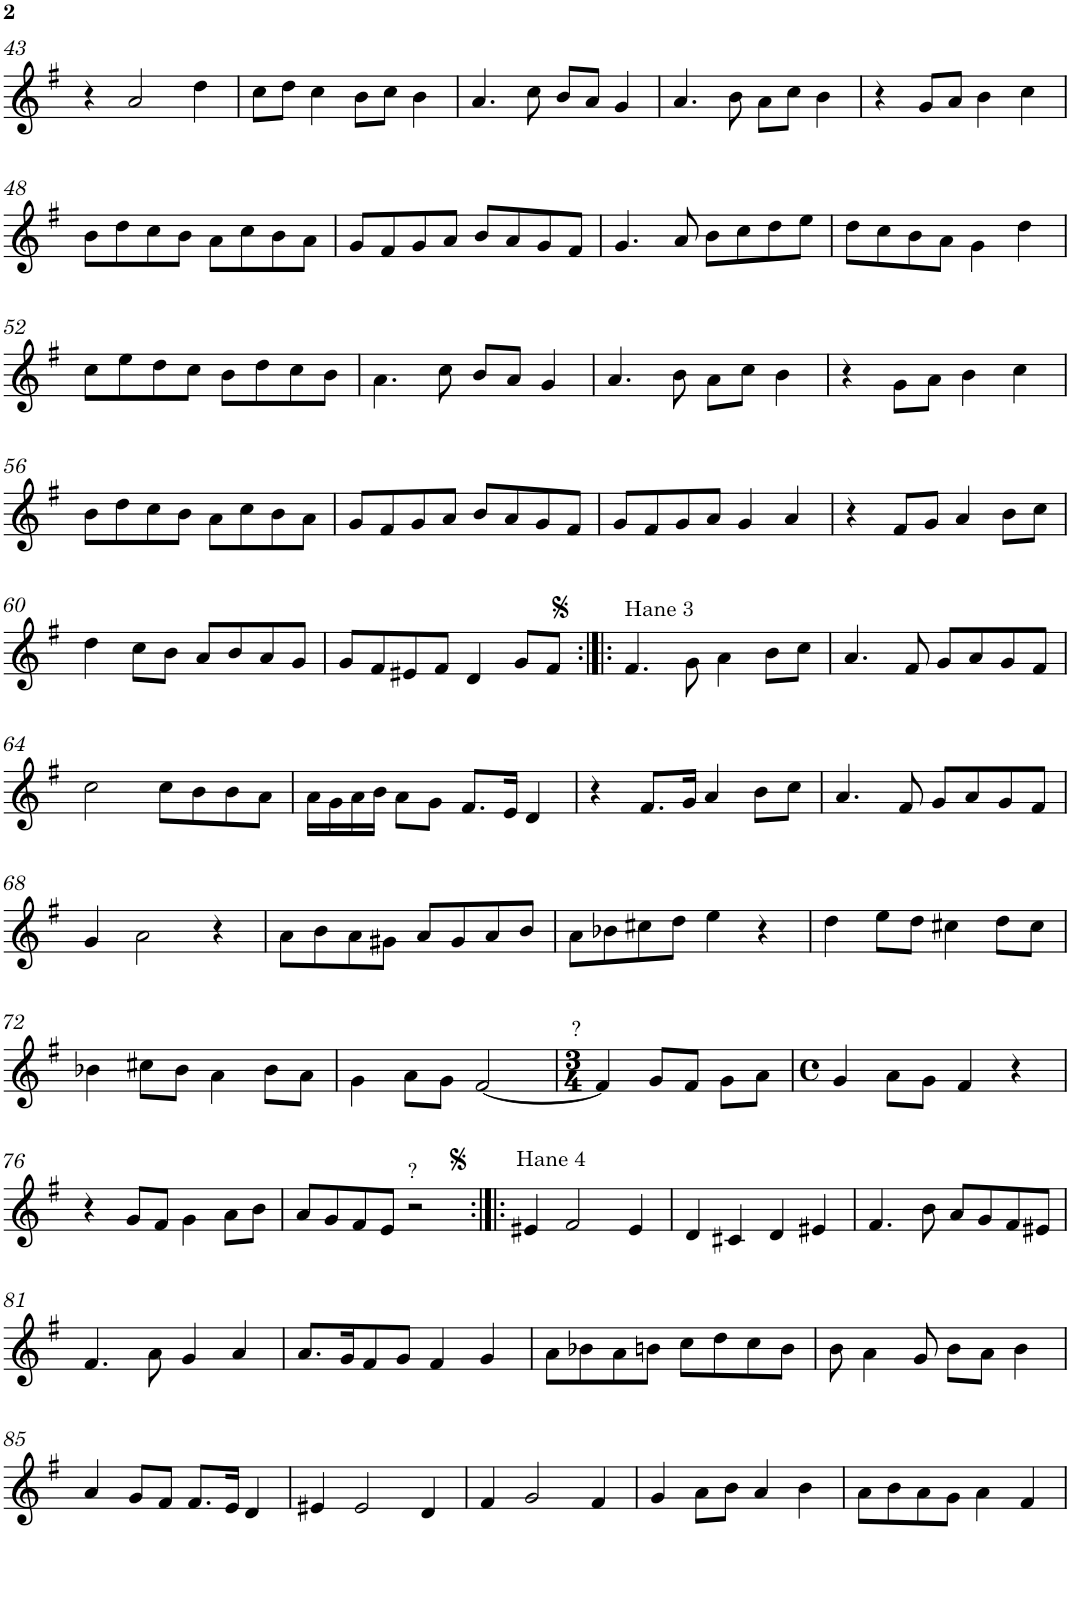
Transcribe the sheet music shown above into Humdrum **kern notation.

**kern
*part1
*staff1
*I"Piano
*I'Pno.
!!LO:PB:g=z
*clefG2
*k[f#]
*M4/4
*met(c)
=43
4r
2a/
4dd\
=44
8cc\L
8dd\J
4cc\
8b\L
8cc\J
4b\
=45
4.a/
8cc\
8b/L
8a/J
4g/
=46
4.a/
8b\
8a\L
8cc\J
4b\
=47
4r
8g/L
8a/J
4b\
4cc\
!!LO:LB:g=z
=48
8b\L
8dd\
8cc\
8b\J
8a\L
8cc\
8b\
8a\J
=49
8g/L
8f#/
8g/
8a/J
8b/L
8a/
8g/
8f#/J
=50
4.g/
8a/
8b\L
8cc\
8dd\
8ee\J
=51
8dd\L
8cc\
8b\
8a\J
4g\
4dd\
!!LO:LB:g=z
=52
8cc\L
8ee\
8dd\
8cc\J
8b\L
8dd\
8cc\
8b\J
=53
4.a\
8cc\
8b/L
8a/J
4g/
=54
4.a/
8b\
8a\L
8cc\J
4b\
=55
4r
8g\L
8a\J
4b\
4cc\
!!LO:LB:g=z
=56
8b\L
8dd\
8cc\
8b\J
8a\L
8cc\
8b\
8a\J
=57
8g/L
8f#/
8g/
8a/J
8b/L
8a/
8g/
8f#/J
=58
8g/L
8f#/
8g/
8a/J
4g/
4a/
=59
4r
8f#/L
8g/J
4a/
8b\L
8cc\J
!!LO:LB:g=z
=60
4dd\
8cc\L
8b\J
8a/L
8b/
8a/
8g/J
=61
8g/L
8f#/
8e#X/
8f#/J
4d/
8g/L
8f#/J
=62:|!|:
!LO:TX:a:t=Hane 3
4.f#/
8g\
4a\
8b\L
8cc\J
=63
4.a/
8f#/
8g/L
8a/
8g/
8f#/J
!!LO:LB:g=z
=64
2cc\
8cc\L
8b\
8b\
8a\J
=65
16a\LL
16g\
16a\
16b\JJ
8a\L
8g\J
8.f#/L
16e/Jk
4d/
=66
4r
8.f#/L
16g/Jk
4a/
8b\L
8cc\J
=67
4.a/
8f#/
8g/L
8a/
8g/
8f#/J
!!LO:LB:g=z
=68
4g/
2a\
4r
=69
8a\L
8b\
8a\
8g#X\J
8a/L
8g#/
8a/
8b/J
=70
8a\L
8b-X\
8cc#X\
8dd\J
4ee\
4r
=71
4dd\
8ee\L
8dd\J
4cc#X\
8dd\L
8cc#\J
!!LO:LB:g=z
=72
4b-X\
8cc#X\L
8b-\J
4a\
8b-\L
8a\J
=73
4g\
8a\L
8g\J
[2f#/
=74
*M3/4
!LO:TX:a:t=?
4f#/]
8g/L
8f#/J
8g\L
8a\J
=75
*M4/4
*met(c)
4g/
8a\L
8g\J
4f#/
4r
!!LO:LB:g=z
=76
4r
8g/L
8f#/J
4g\
8a\L
8b\J
=77
8a/L
8g/
8f#/
8e/J
!LO:TX:a:t=?
2r
=78:|!|:
!LO:TX:a:t=Hane 4
4e#X/
2f#/
4e#/
=79
4d/
4c#X/
4d/
4e#X/
=80
4.f#/
8b\
8a/L
8g/
8f#/
8e#X/J
!!LO:LB:g=z
=81
4.f#/
8a\
4g/
4a/
=82
8.a/L
16g/K
8f#/
8g/J
4f#/
4g/
=83
8a\L
8b-X\
8a\
8bn\J
8cc\L
8dd\
8cc\
8b\J
=84
8b\
4a\
8g/
8b\L
8a\J
4b\
!!LO:LB:g=z
=85
4a/
8g/L
8f#/J
8.f#/L
16e/Jk
4d/
=86
4e#X/
2e#/
4d/
=87
4f#/
2g/
4f#/
=88
4g/
8a\L
8b\J
4a/
4b\
=89
8a\L
8b\
8a\
8g\J
4a\
4f#/
=
*-
